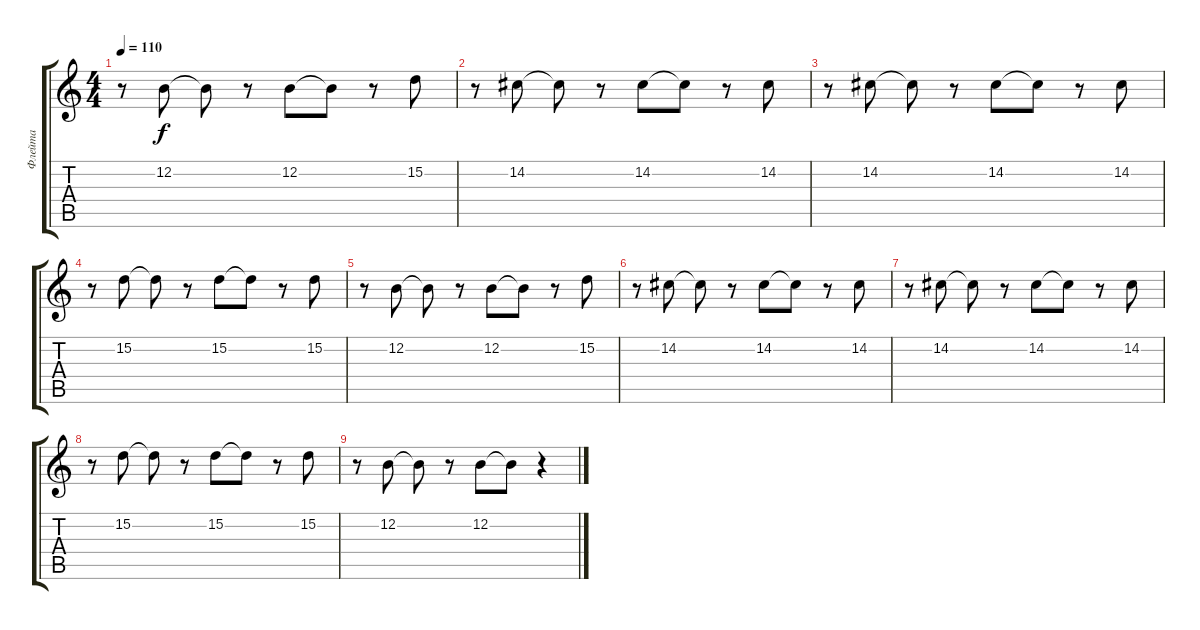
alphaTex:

\track ("Флейта" "Флейта") {instrument panflute}
\staff {score tabs}
\tuning (E4 B3 G3 D3 A2 E2) {hide}
\ts (4 4)
\tempo 110
\clef g2
\ks c
r.8{dy f} 12.2.8 12.2{t}.8 r.8 12.2.8 12.2{t}.8 r.8 15.2.8 |
r.8 14.2.8 14.2{t}.8 r.8 14.2.8 14.2{t}.8 r.8 14.2.8 |
r.8 14.2.8 14.2{t}.8 r.8 14.2.8 14.2{t}.8 r.8 14.2.8 |
r.8 15.2.8 15.2{t}.8 r.8 15.2.8 15.2{t}.8 r.8 15.2.8 |
r.8 12.2.8 12.2{t}.8 r.8 12.2.8 12.2{t}.8 r.8 15.2.8 |
r.8 14.2.8 14.2{t}.8 r.8 14.2.8 14.2{t}.8 r.8 14.2.8 |
r.8 14.2.8 14.2{t}.8 r.8 14.2.8 14.2{t}.8 r.8 14.2.8 |
r.8 15.2.8 15.2{t}.8 r.8 15.2.8 15.2{t}.8 r.8 15.2.8 |
r.8 12.2.8 12.2{t}.8 r.8 12.2.8 12.2{t}.8 r.4
